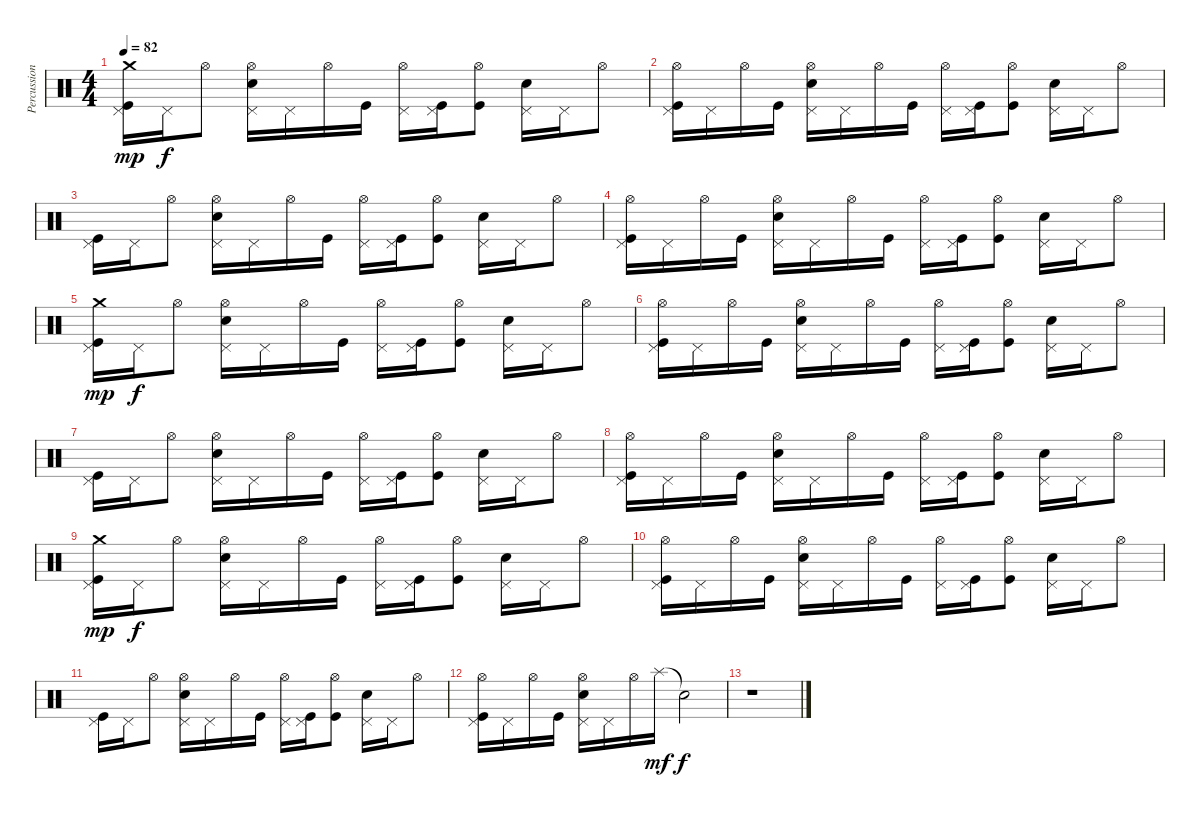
\track ("Percussions" "Percussion") {instrument percussion}
\staff {score}
\articulation defaults
\ts (4 4)
\tempo 82
\clef neutral
\ks c
("Crash medium (hit)" "Pedal Hi-Hat (hit)" "Kick (hit)").16{dy mp} "Pedal Hi-Hat (hit)".16{dy f} "Hi-Hat (open)".8 ("Hi-Hat (open)" "Pedal Hi-Hat (hit)" "Electric Snare (hit)").16 "Pedal Hi-Hat (hit)".16 "Hi-Hat (open)".16 "Kick (hit)".16 ("Hi-Hat (open)" "Pedal Hi-Hat (hit)").16 ("Pedal Hi-Hat (hit)" "Kick (hit)").16 ("Hi-Hat (open)" "Kick (hit)").8 ("Pedal Hi-Hat (hit)" "Electric Snare (hit)").16 "Pedal Hi-Hat (hit)".16 "Hi-Hat (open)".8 |
("Hi-Hat (open)" "Pedal Hi-Hat (hit)" "Kick (hit)").16 "Pedal Hi-Hat (hit)".16 "Hi-Hat (open)".16 "Kick (hit)".16 ("Hi-Hat (open)" "Pedal Hi-Hat (hit)" "Electric Snare (hit)").16 "Pedal Hi-Hat (hit)".16 "Hi-Hat (open)".16 "Kick (hit)".16 ("Hi-Hat (open)" "Pedal Hi-Hat (hit)").16 ("Pedal Hi-Hat (hit)" "Kick (hit)").16 ("Hi-Hat (open)" "Kick (hit)").8 ("Pedal Hi-Hat (hit)" "Electric Snare (hit)").16 "Pedal Hi-Hat (hit)".16 "Hi-Hat (open)".8 |
("Pedal Hi-Hat (hit)" "Kick (hit)").16 "Pedal Hi-Hat (hit)".16 "Hi-Hat (open)".8 ("Hi-Hat (open)" "Pedal Hi-Hat (hit)" "Electric Snare (hit)").16 "Pedal Hi-Hat (hit)".16 "Hi-Hat (open)".16 "Kick (hit)".16 ("Hi-Hat (open)" "Pedal Hi-Hat (hit)").16 ("Pedal Hi-Hat (hit)" "Kick (hit)").16 ("Hi-Hat (open)" "Kick (hit)").8 ("Pedal Hi-Hat (hit)" "Electric Snare (hit)").16 "Pedal Hi-Hat (hit)".16 "Hi-Hat (open)".8 |
("Hi-Hat (open)" "Pedal Hi-Hat (hit)" "Kick (hit)").16 "Pedal Hi-Hat (hit)".16 "Hi-Hat (open)".16 "Kick (hit)".16 ("Hi-Hat (open)" "Pedal Hi-Hat (hit)" "Electric Snare (hit)").16 "Pedal Hi-Hat (hit)".16 "Hi-Hat (open)".16 "Kick (hit)".16 ("Hi-Hat (open)" "Pedal Hi-Hat (hit)").16 ("Pedal Hi-Hat (hit)" "Kick (hit)").16 ("Hi-Hat (open)" "Kick (hit)").8 ("Pedal Hi-Hat (hit)" "Electric Snare (hit)").16 "Pedal Hi-Hat (hit)".16 "Hi-Hat (open)".8 |
("Crash medium (hit)" "Pedal Hi-Hat (hit)" "Kick (hit)").16{dy mp} "Pedal Hi-Hat (hit)".16{dy f} "Hi-Hat (open)".8 ("Hi-Hat (open)" "Pedal Hi-Hat (hit)" "Electric Snare (hit)").16 "Pedal Hi-Hat (hit)".16 "Hi-Hat (open)".16 "Kick (hit)".16 ("Hi-Hat (open)" "Pedal Hi-Hat (hit)").16 ("Pedal Hi-Hat (hit)" "Kick (hit)").16 ("Hi-Hat (open)" "Kick (hit)").8 ("Pedal Hi-Hat (hit)" "Electric Snare (hit)").16 "Pedal Hi-Hat (hit)".16 "Hi-Hat (open)".8 |
("Hi-Hat (open)" "Pedal Hi-Hat (hit)" "Kick (hit)").16 "Pedal Hi-Hat (hit)".16 "Hi-Hat (open)".16 "Kick (hit)".16 ("Hi-Hat (open)" "Pedal Hi-Hat (hit)" "Electric Snare (hit)").16 "Pedal Hi-Hat (hit)".16 "Hi-Hat (open)".16 "Kick (hit)".16 ("Hi-Hat (open)" "Pedal Hi-Hat (hit)").16 ("Pedal Hi-Hat (hit)" "Kick (hit)").16 ("Hi-Hat (open)" "Kick (hit)").8 ("Pedal Hi-Hat (hit)" "Electric Snare (hit)").16 "Pedal Hi-Hat (hit)".16 "Hi-Hat (open)".8 |
("Pedal Hi-Hat (hit)" "Kick (hit)").16 "Pedal Hi-Hat (hit)".16 "Hi-Hat (open)".8 ("Hi-Hat (open)" "Pedal Hi-Hat (hit)" "Electric Snare (hit)").16 "Pedal Hi-Hat (hit)".16 "Hi-Hat (open)".16 "Kick (hit)".16 ("Hi-Hat (open)" "Pedal Hi-Hat (hit)").16 ("Pedal Hi-Hat (hit)" "Kick (hit)").16 ("Hi-Hat (open)" "Kick (hit)").8 ("Pedal Hi-Hat (hit)" "Electric Snare (hit)").16 "Pedal Hi-Hat (hit)".16 "Hi-Hat (open)".8 |
("Hi-Hat (open)" "Pedal Hi-Hat (hit)" "Kick (hit)").16 "Pedal Hi-Hat (hit)".16 "Hi-Hat (open)".16 "Kick (hit)".16 ("Hi-Hat (open)" "Pedal Hi-Hat (hit)" "Electric Snare (hit)").16 "Pedal Hi-Hat (hit)".16 "Hi-Hat (open)".16 "Kick (hit)".16 ("Hi-Hat (open)" "Pedal Hi-Hat (hit)").16 ("Pedal Hi-Hat (hit)" "Kick (hit)").16 ("Hi-Hat (open)" "Kick (hit)").8 ("Pedal Hi-Hat (hit)" "Electric Snare (hit)").16 "Pedal Hi-Hat (hit)".16 "Hi-Hat (open)".8 |
("Crash medium (hit)" "Pedal Hi-Hat (hit)" "Kick (hit)").16{dy mp} "Pedal Hi-Hat (hit)".16{dy f} "Hi-Hat (open)".8 ("Hi-Hat (open)" "Pedal Hi-Hat (hit)" "Electric Snare (hit)").16 "Pedal Hi-Hat (hit)".16 "Hi-Hat (open)".16 "Kick (hit)".16 ("Hi-Hat (open)" "Pedal Hi-Hat (hit)").16 ("Pedal Hi-Hat (hit)" "Kick (hit)").16 ("Hi-Hat (open)" "Kick (hit)").8 ("Pedal Hi-Hat (hit)" "Electric Snare (hit)").16 "Pedal Hi-Hat (hit)".16 "Hi-Hat (open)".8 |
("Hi-Hat (open)" "Pedal Hi-Hat (hit)" "Kick (hit)").16 "Pedal Hi-Hat (hit)".16 "Hi-Hat (open)".16 "Kick (hit)".16 ("Hi-Hat (open)" "Pedal Hi-Hat (hit)" "Electric Snare (hit)").16 "Pedal Hi-Hat (hit)".16 "Hi-Hat (open)".16 "Kick (hit)".16 ("Hi-Hat (open)" "Pedal Hi-Hat (hit)").16 ("Pedal Hi-Hat (hit)" "Kick (hit)").16 ("Hi-Hat (open)" "Kick (hit)").8 ("Pedal Hi-Hat (hit)" "Electric Snare (hit)").16 "Pedal Hi-Hat (hit)".16 "Hi-Hat (open)".8 |
("Pedal Hi-Hat (hit)" "Kick (hit)").16 "Pedal Hi-Hat (hit)".16 "Hi-Hat (open)".8 ("Hi-Hat (open)" "Pedal Hi-Hat (hit)" "Electric Snare (hit)").16 "Pedal Hi-Hat (hit)".16 "Hi-Hat (open)".16 "Kick (hit)".16 ("Hi-Hat (open)" "Pedal Hi-Hat (hit)").16 ("Pedal Hi-Hat (hit)" "Kick (hit)").16 ("Hi-Hat (open)" "Kick (hit)").8 ("Pedal Hi-Hat (hit)" "Electric Snare (hit)").16 "Pedal Hi-Hat (hit)".16 "Hi-Hat (open)".8 |
("Hi-Hat (open)" "Pedal Hi-Hat (hit)" "Kick (hit)").16 "Pedal Hi-Hat (hit)".16 "Hi-Hat (open)".16 "Kick (hit)".16 ("Hi-Hat (open)" "Pedal Hi-Hat (hit)" "Electric Snare (hit)").16 "Pedal Hi-Hat (hit)".16 "Hi-Hat (open)".16 "Splash (hit)".16{dy mf} "Snare (hit)"{t}.2{dy f} |
r.1
